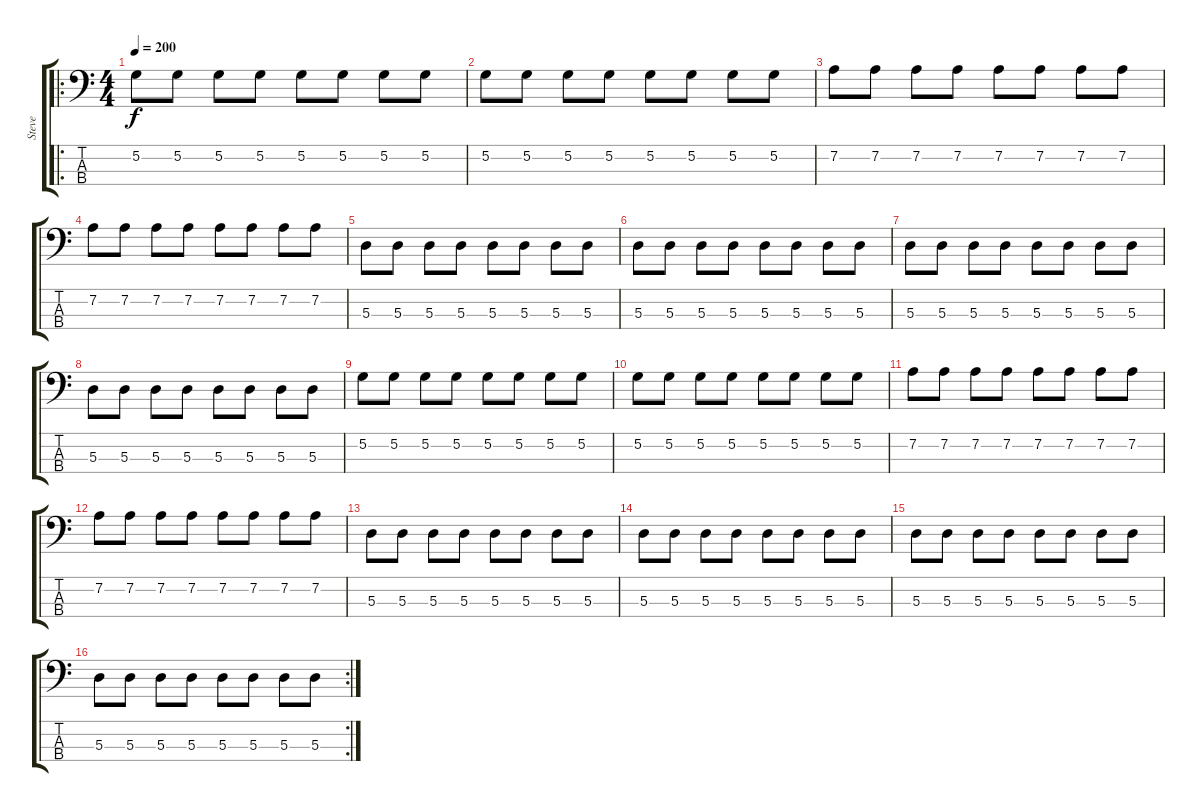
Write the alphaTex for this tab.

\track ("Steve" "Steve") {instrument electricbassfinger}
\staff {score tabs}
\tuning (G2 D2 A1 E1) {hide}
\ro
\ts (4 4)
\tempo 200
\clef f4
\ks c
5.2.8{dy f} 5.2.8 5.2.8 5.2.8 5.2.8 5.2.8 5.2.8 5.2.8 |
5.2.8 5.2.8 5.2.8 5.2.8 5.2.8 5.2.8 5.2.8 5.2.8 |
7.2.8 7.2.8 7.2.8 7.2.8 7.2.8 7.2.8 7.2.8 7.2.8 |
7.2.8 7.2.8 7.2.8 7.2.8 7.2.8 7.2.8 7.2.8 7.2.8 |
5.3.8 5.3.8 5.3.8 5.3.8 5.3.8 5.3.8 5.3.8 5.3.8 |
5.3.8 5.3.8 5.3.8 5.3.8 5.3.8 5.3.8 5.3.8 5.3.8 |
5.3.8 5.3.8 5.3.8 5.3.8 5.3.8 5.3.8 5.3.8 5.3.8 |
5.3.8 5.3.8 5.3.8 5.3.8 5.3.8 5.3.8 5.3.8 5.3.8 |
5.2.8 5.2.8 5.2.8 5.2.8 5.2.8 5.2.8 5.2.8 5.2.8 |
5.2.8 5.2.8 5.2.8 5.2.8 5.2.8 5.2.8 5.2.8 5.2.8 |
7.2.8 7.2.8 7.2.8 7.2.8 7.2.8 7.2.8 7.2.8 7.2.8 |
7.2.8 7.2.8 7.2.8 7.2.8 7.2.8 7.2.8 7.2.8 7.2.8 |
5.3.8 5.3.8 5.3.8 5.3.8 5.3.8 5.3.8 5.3.8 5.3.8 |
5.3.8 5.3.8 5.3.8 5.3.8 5.3.8 5.3.8 5.3.8 5.3.8 |
5.3.8 5.3.8 5.3.8 5.3.8 5.3.8 5.3.8 5.3.8 5.3.8 |
\rc 2
5.3.8 5.3.8 5.3.8 5.3.8 5.3.8 5.3.8 5.3.8 5.3.8
